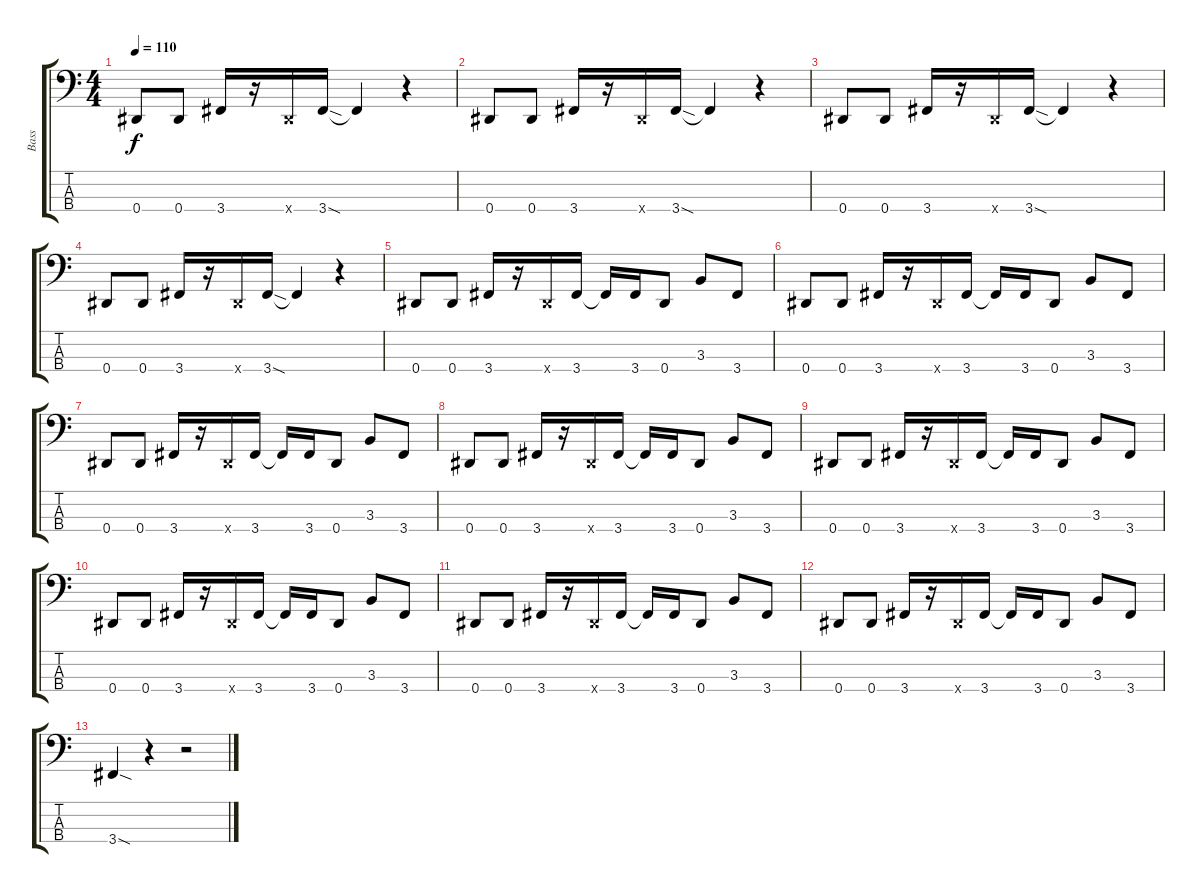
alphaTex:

\track ("Bass" "Bass") {instrument electricbasspick}
\staff {score tabs}
\tuning (Gb2 Db2 Ab1 Eb1) {hide}
\ts (4 4)
\tempo 110
\clef f4
\ks c
0.4.8{dy f} 0.4.8 3.4.16 r.16 0.4{x}.16 3.4{sod}.16 3.4{t}.4 r.4 |
0.4.8 0.4.8 3.4.16 r.16 0.4{x}.16 3.4{sod}.16 3.4{t}.4 r.4 |
0.4.8 0.4.8 3.4.16 r.16 0.4{x}.16 3.4{sod}.16 3.4{t}.4 r.4 |
0.4.8 0.4.8 3.4.16 r.16 0.4{x}.16 3.4{sod}.16 3.4{t}.4 r.4 |
0.4.8 0.4.8 3.4.16 r.16 0.4{x}.16 3.4.16 3.4{t}.16 3.4.16 0.4.8 3.3.8 3.4.8 |
0.4.8 0.4.8 3.4.16 r.16 0.4{x}.16 3.4.16 3.4{t}.16 3.4.16 0.4.8 3.3.8 3.4.8 |
0.4.8 0.4.8 3.4.16 r.16 0.4{x}.16 3.4.16 3.4{t}.16 3.4.16 0.4.8 3.3.8 3.4.8 |
0.4.8 0.4.8 3.4.16 r.16 0.4{x}.16 3.4.16 3.4{t}.16 3.4.16 0.4.8 3.3.8 3.4.8 |
0.4.8 0.4.8 3.4.16 r.16 0.4{x}.16 3.4.16 3.4{t}.16 3.4.16 0.4.8 3.3.8 3.4.8 |
0.4.8 0.4.8 3.4.16 r.16 0.4{x}.16 3.4.16 3.4{t}.16 3.4.16 0.4.8 3.3.8 3.4.8 |
0.4.8 0.4.8 3.4.16 r.16 0.4{x}.16 3.4.16 3.4{t}.16 3.4.16 0.4.8 3.3.8 3.4.8 |
0.4.8 0.4.8 3.4.16 r.16 0.4{x}.16 3.4.16 3.4{t}.16 3.4.16 0.4.8 3.3.8 3.4.8 |
3.4{sod}.4 r.4 r.2
